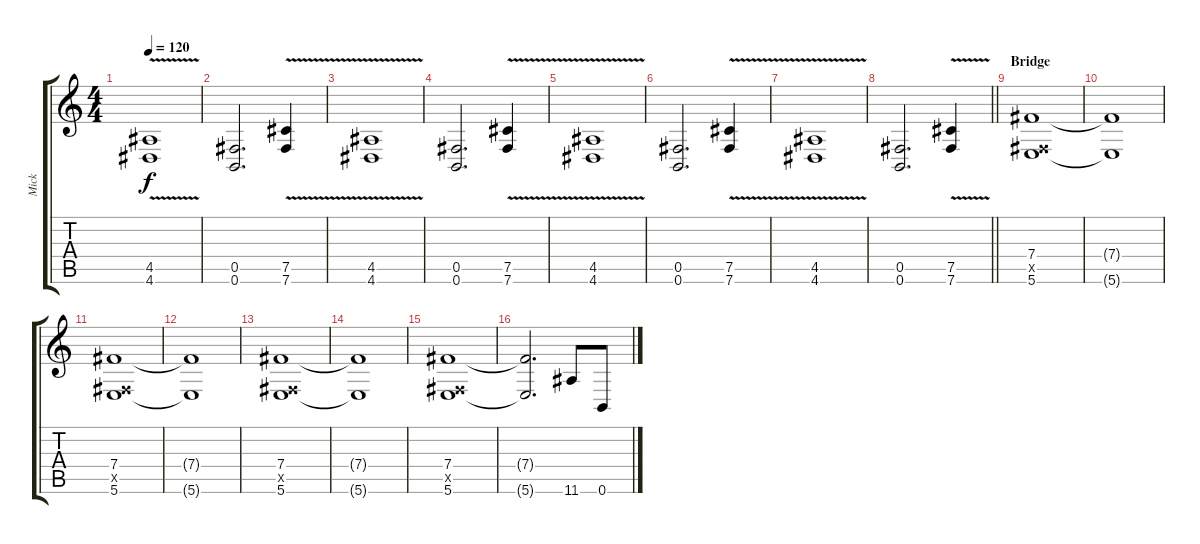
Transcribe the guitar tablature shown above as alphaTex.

\track ("Mick" "Mick") {instrument distortionguitar}
\staff {score tabs}
\tuning (Db4 Ab3 E3 B2 Gb2 B1) {hide}
\ts (4 4)
\tempo 120
\clef g2
\ks c
(4.5{v} 4.6{v}).1{dy f} |
(0.5 0.6).2{d} (7.5{v} 7.6{v}).4 |
(4.5{v} 4.6{v}).1 |
(0.5 0.6).2{d} (7.5{v} 7.6{v}).4 |
(4.5{v} 4.6{v}).1 |
(0.5 0.6).2{d} (7.5{v} 7.6{v}).4 |
(4.5{v} 4.6{v}).1 |
\barLineRight lightlight
(0.5 0.6).2{d} (7.5{v} 7.6{v}).4 |
\section ("" "Bridge")
(7.4 0.5{x} 5.6).1 |
(7.4{t} 5.6{t}).1 |
(7.4 0.5{x} 5.6).1 |
(7.4{t} 5.6{t}).1 |
(7.4 0.5{x} 5.6).1 |
(7.4{t} 5.6{t}).1 |
(7.4 0.5{x} 5.6).1 |
(7.4{t} 5.6{t}).2{d} 11.6.8 0.6.8
